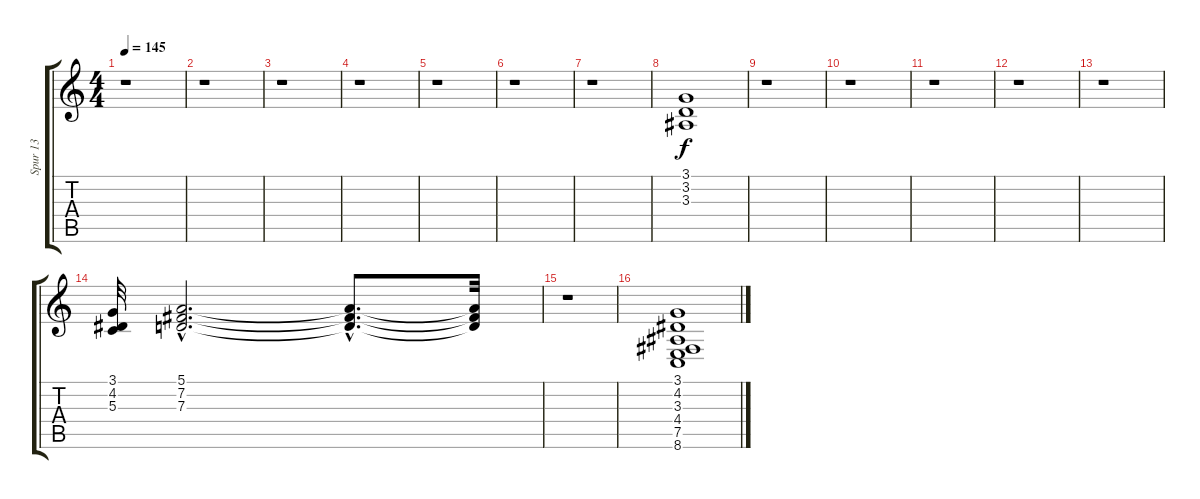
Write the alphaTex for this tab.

\track ("Spur 13" "Spur 13") {instrument pad2warm}
\staff {score tabs}
\tuning (E4 B3 G3 D3 A2 E2) {hide}
\ts (4 4)
\tempo 145
\clef g2
\ks c
r.1{dy f} |
r.1 |
r.1 |
r.1 |
r.1 |
r.1 |
r.1 |
(3.1 3.2 3.3).1 |
r.1 |
r.1 |
r.1 |
r.1 |
r.1 |
(3.1 4.2 5.3).32 (5.1{hac} 7.2{hac} 7.3{hac}).2{d} (5.1{hac t} 7.2{hac t} 7.3{hac t}).8{d} (5.1{t} 7.2{t} 7.3{t}).32 |
r.1 |
(3.1 4.2 3.3 4.4 7.5 8.6).1
